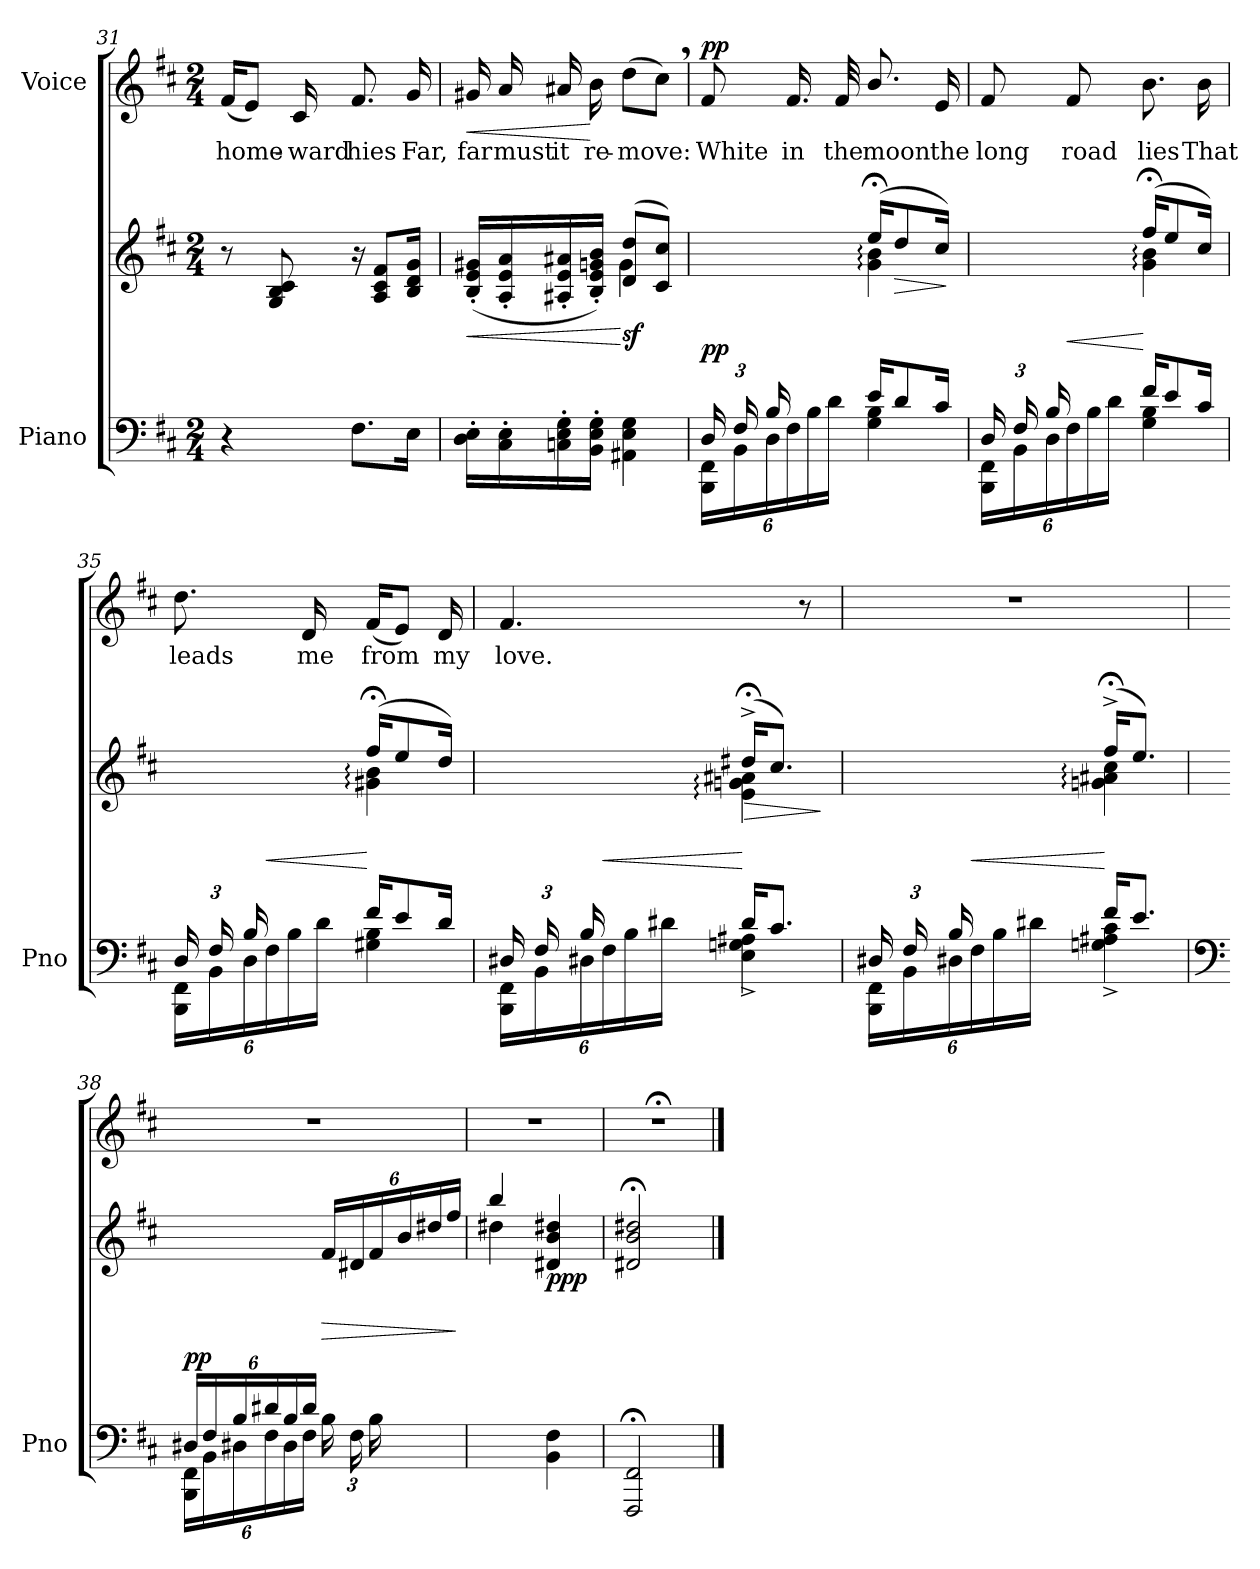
**kern	**kern	**dynam	**kern	**text	**dynam
*part2	*part2	*part2	*part1	*part1	*part1
*staff3	*staff2	*staff2/3	*staff1	*staff1	*staff1
*I"Piano	*	*	*I"Voice	*	*
*I'Pno	*	*	*	*	*
*clefF4	*clefG2	*	*clefG2	*	*
*k[f#c#]	*k[f#c#]	*	*k[f#c#]	*	*
*M2/4	*M2/4	*	*M2/4	*	*
=31	=31	=31	=31	=31	=31
!	!	!	!	!LO:LY:b	!
4r	8r	.	(<16f#/KL	home-	.
.	.	.	8e/J)	.	.
.	8G/ 8B/ 8c#/	.	.	.	.
!	!	!	!	!LO:LY:b	!
.	.	.	16c#/	-ward	.
!	!	!	!	!LO:LY:b	!
8.F#\L	16r	.	8.f#/	hies	.
.	8A/ 8c#/ 8f#/L	.	.	.	.
!	!	!	!	!LO:LY:b	!
16E\Jk	16B/ 16d/ 16g/Jk	.	16g/	Far,	.
!!LO:LB:g=z
=32	=32	=32	=32	=32	=32
!	!	!LO:HP:b	!	!LO:LY:b	!LO:HP:b
*	*^	*	*	*	*
16D\' 16E\'LL	(<16B/' 16e/' 16g#X/'LL	4ryy	<	16g#X/	far	<
!	!	!	!	!	!LO:LY:b	!
16C#\' 16E\'	16A/' 16e/' 16a/'	.	.	16a/	must	.
!	!	!	!	!	!LO:LY:b	!
16Cn\' 16E\' 16G\'	16A#X/' 16e/' 16a#X/'	.	.	16a#X/	it	.
!	!	!	!	!	!LO:LY:b	!
16BB\' 16E\' 16G\'JJ	16B/' 16e/' 16gn/' 16b/'JJ)	.	.	16b\	re-	[
!	!	!	!LO:DY:n=1:b	!	!LO:LY:b	!
4AA#X\ 4E\ 4G\	(>8d/ 8dd/L	4g\	[ sf	(>8dd\L	-move:	.
.	8c#/ 8cc#/J)	.	.	8cc#,\J)	.	.
=33	=33	=33	=33	=33	=33	=33
*Xbrackettup	*	*	*	*	*	*
*	*	*	*	*MM52	*	*
*^	*	*	*	*	*	*
*	*^	*	*	*	*	*	*
!	!	!	!	!	!LO:DY:b	!	!LO:LY:b	!LO:DY:a
(>24D/LL	24BBB\ 24FF#\LL	4ryy	8ryy	4ryy	pp	8f#/	White	pp
24F#/	24BB\	.	.	.	.	.	.	.
24B/	24D\	.	.	.	.	.	.	.
*	*	*	*Xbrackettup	*	*	*	*	*
!	!	!	!	!	!	!	!LO:LY:b	!
4.ryy	24F#\	.	24d\	.	.	16.f#/	in	.
.	24B\	.	24f#\	.	.	.	.	.
.	24d\JJ	.	24b\JJ)	.	.	.	.	.
!	!	!	!	!	!	!	!LO:LY:b	!
.	.	.	.	.	.	32f#/	the	.
!	!	!	!	!	!	!	!LO:LY:b	!
.	16e/KL	4G\ 4B\	(>16ee;</KL	4g\: 4b\:	.	8.b/	moon	.
!	!	!	!	!	!LO:HP:b	!	!	!
.	8d/	.	8dd/	.	>	.	.	.
!	!	!	!	!	!	!	!LO:LY:b	!
.	16c#/Jk	.	16cc#/Jk)	.	.	16e/	the	.
*v	*v	*v	*	*	*	*	*	*
*	*v	*v	*	*	*	*
.	.	]	.	.	.
!!LO:LB:g=z
=34	=34	=34	=34	=34	=34
*^	*^	*	*	*	*
*	*^	*	*	*	*	*	*
!	!	!	!	!	!	!	!LO:LY:b	!
(>24D/LL	24BBB\ 24FF#\LL	4ryy	8ryy	4ryy	.	8f#/	long	.
24F#/	24BB\	.	.	.	.	.	.	.
24B/	24D\	.	.	.	.	.	.	.
!	!	!	!	!	!LO:HP:b	!	!LO:LY:b	!
4.ryy	24F#\	.	24d\	.	<	8f#/	road	.
.	24B\	.	24f#\	.	.	.	.	.
.	24d\JJ	.	24b\JJ)	.	.	.	.	.
!	!	!	!	!	!	!	!LO:LY:b	!
.	16f#/KL	4G\ 4B\	(>16ff#;</KL	4g\: 4b\:	[	8.b\	lies	.
.	8e/	.	8ee/	.	.	.	.	.
!	!	!	!	!	!	!	!LO:LY:b	!
.	16c#/Jk	.	16cc#/Jk)	.	.	16b\	That	.
=35	=35	=35	=35	=35	=35	=35	=35	=35
!	!	!	!	!	!	!	!LO:LY:b	!
(>24D/LL	24BBB\ 24FF#\LL	4ryy	8ryy	4ryy	.	8.dd\	leads	.
24F#/	24BB\	.	.	.	.	.	.	.
24B/	24D\	.	.	.	.	.	.	.
!	!	!	!	!	!LO:HP:b	!	!	!
4.ryy	24F#\	.	24d\	.	<	.	.	.
.	24B\	.	24f#\	.	.	.	.	.
!	!	!	!	!	!	!	!LO:LY:b	!
.	.	.	.	.	.	16d/	me	.
.	24d\JJ	.	24b\JJ)	.	.	.	.	.
*	*	*	*	*	*	*MM48	*	*
!	!	!	!	!	!	!	!LO:LY:b	!
.	16f#/KL	4G#X\ 4B\	(>16ff#;</KL	4g#X\: 4b\:	[	(<16f#/KL	from	.
.	8e/	.	8ee/	.	.	8e/J)	.	.
!	!	!	!	!	!	!	!LO:LY:b	!
.	16d/Jk	.	16dd/Jk)	.	.	16d/	my	.
=36	=36	=36	=36	=36	=36	=36	=36	=36
!	!	!	!	!	!	!	!LO:LY:b	!
(>24D#X/LL	24BBB\ 24FF#\LL	4ryy	8ryy	4ryy	.	4.f#/	love.	.
24F#/	24BB\	.	.	.	.	.	.	.
24B/	24D#X\	.	.	.	.	.	.	.
!	!	!	!	!	!LO:HP:b	!	!	!
4.ryy	24F#\	.	24d#X\	.	<	.	.	.
.	24B\	.	24f#\	.	.	.	.	.
.	24d#X\JJ	.	24b\JJ)	.	.	.	.	.
!	!	!	!	!	!LO:HP:n=1:b	!	!	!
.	16d#^/KL	4E\ 4Gn\ 4A#X\	(>16dd#X;<^/KL	4e\: 4gn\: 4a#X\:	[ >	.	.	.
.	8.c#/J	.	8.cc#/J)	.	.	.	.	.
.	.	.	.	.	.	8r	.	.
*v	*v	*v	*	*	*	*	*	*
*	*v	*v	*	*	*	*
.	.	]	.	.	.
!!LO:LB:g=z
=37	=37	=37	=37	=37	=37
*^	*^	*	*	*	*
*	*^	*	*	*	*	*	*
(>24D#X/LL	24BBB\ 24FF#\LL	4ryy	8ryy	4ryy	.	2r	.	.
24F#/	24BB\	.	.	.	.	.	.	.
24B/	24D#X\	.	.	.	.	.	.	.
!	!	!	!	!	!LO:HP:b	!	!	!
4.ryy	24F#\	.	24d#X\	.	<	.	.	.
.	24B\	.	24f#\	.	.	.	.	.
.	24d#X\JJ	.	24b\JJ)	.	.	.	.	.
.	16f#^/KL	4Gn\ 4A#X\ 4c#\	(>16ff#;<^/KL	4gn\: 4a#X\: 4cc#\:	[	.	.	.
.	8.e/J	.	8.ee/J)	.	.	.	.	.
*v	*v	*v	*	*	*	*	*	*
=38	=38	=38	=38	=38	=38	=38
*clefF4	*	*	*	*	*	*
*	*	*	*	*MM46	*	*
*^	*	*	*	*	*	*
!	!	!	!	!LO:DY:b	!	!	!
(>24D#X/LL	(<24BBB\ 24FF#\LL	4ryy	4.ryy	pp	2r	.	.
24F#/	24BB\	.	.	.	.	.	.
24B/	24D#X\	.	.	.	.	.	.
24d#X/	24F#\	.	.	.	.	.	.
24B/	24D#\	.	.	.	.	.	.
24d#/JJ	24F#\JJ	.	.	.	.	.	.
!	!	!	!	!LO:HP:b	!	!	!
8ryy	24B\LL	24f#/LL	.	>	.	.	.
.	24F#\	24d#X/	.	.	.	.	.
.	24B\	24f#/	.	.	.	.	.
8ryy	8ryy	24b/	24d#X\	.	.	.	.
.	.	24dd#X/	24f#\	.	.	.	.
.	.	24ff#/JJ	24b\JJ	.	.	.	.
*v	*v	*	*	*	*	*	*
*	*v	*v	*	*	*	*
.	.	]	.	.	.
=39	=39	=39	=39	=39	=39
*	*^	*	*	*	*
4ryy	4bb/)	4dd#X\)	.	2r	.	.
!	!	!	!LO:DY:b	!	!	!
4BB\ 4F#\	4d#X/ 4b/ 4dd#X/	4ryy	ppp	.	.	.
*	*v	*v	*	*	*	*
=40	=40	=40	=40	=40	=40
2FFF#/;< 2FF#/;<	2d#X/;< 2b/;< 2dd#X/;<	.	2r;<	.	.
==	==	==	==	==	==
*-	*-	*-	*-	*-	*-
